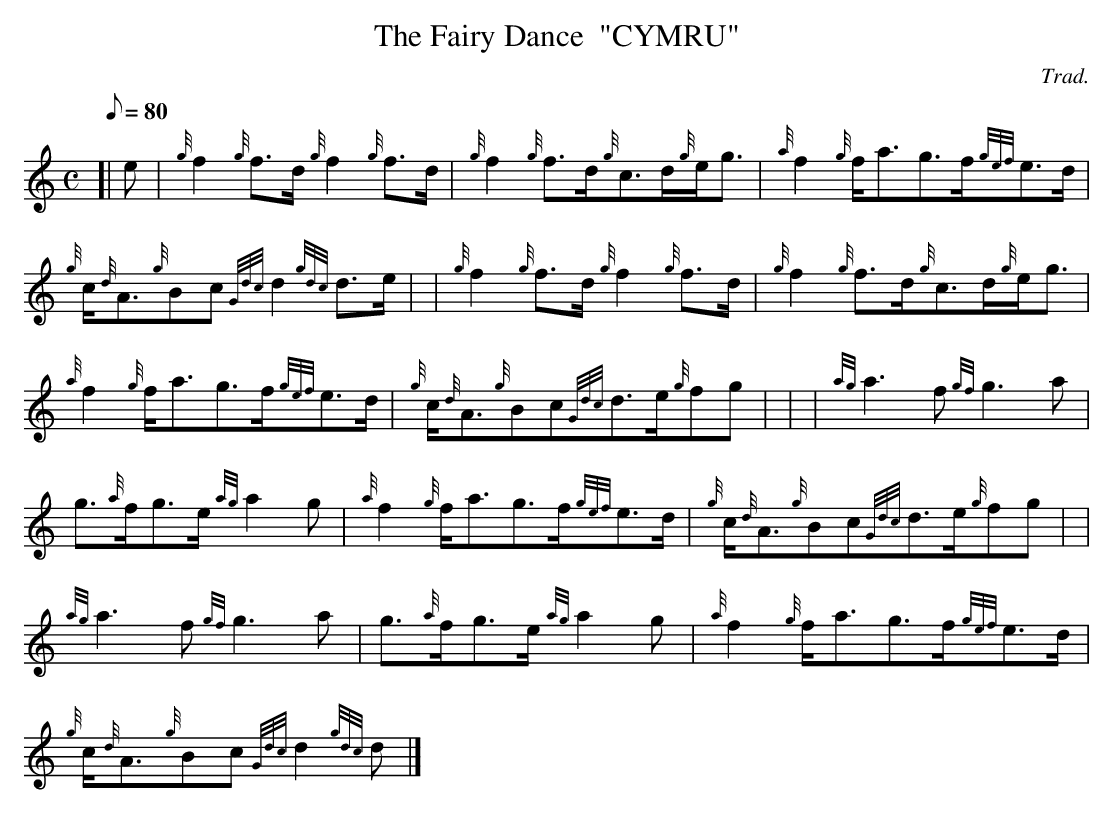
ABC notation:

X:1
T:The Fairy Dance  "CYMRU"
M:C
L:1/8
Q:80
C:Trad.
K:HP
[| e | \
{g}f2{g}f3/2d/2{g}f2{g}f3/2d/2 | \
{g}f2{g}f3/2d/2{g}c3/2d/2{g}e/2g3/2 | \
{a}f2{g}f/2a3/2g3/2f/2{gef}e3/2d/2 |
{g}c/2{d}A3/2{g}Bc{Gdc}d2{gdc}d3/2e/2 | | \
{g}f2{g}f3/2d/2{g}f2{g}f3/2d/2 | \
{g}f2{g}f3/2d/2{g}c3/2d/2{g}e/2g3/2 |
{a}f2{g}f/2a3/2g3/2f/2{gef}e3/2d/2 | \
{g}c/2{d}A3/2{g}Bc{Gdc}d3/2e/2{g}fg | | \
| {ag}a3f{gf}g3a |
g3/2{a}f/2g3/2e/2{ag}a2g | \
{a}f2{g}f/2a3/2g3/2f/2{gef}e3/2d/2 | \
{g}c/2{d}A3/2{g}Bc{Gdc}d3/2e/2{g}fg| |
{ag}a3f{gf}g3a | \
g3/2{a}f/2g3/2e/2{ag}a2g | \
{a}f2{g}f/2a3/2g3/2f/2{gef}e3/2d/2 |
{g}c/2{d}A3/2{g}Bc{Gdc}d2{gdc}d|]
